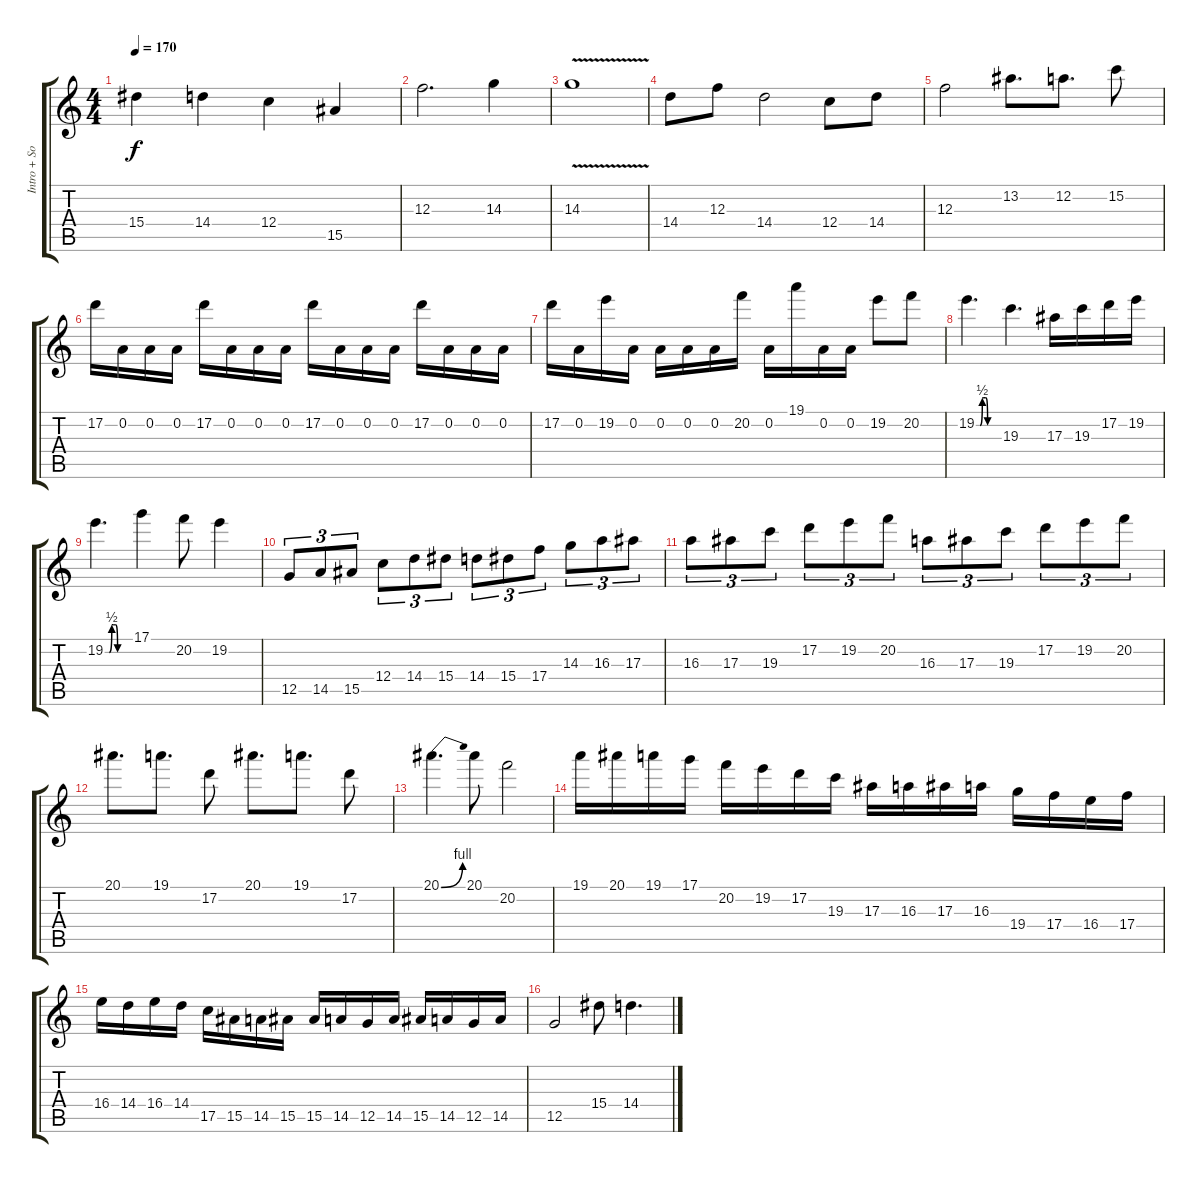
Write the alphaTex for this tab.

\track ("Intro + Solo" "Intro + So") {instrument electricguitarclean}
\staff {score tabs}
\tuning (D4 A3 F3 C3 G2 D2) {hide}
\ts (4 4)
\tempo 170
\clef g2
\ks c
15.4.4{dy f} 14.4.4 12.4.4 15.5.4 |
12.3.2{d} 14.3.4 |
14.3{v}.1 |
14.4.8 12.3.8 14.4.2 12.4.8 14.4.8 |
12.3.2 13.2.8{d} 12.2.8{d} 15.2.8 |
17.2.16 0.2.16 0.2.16 0.2.16 17.2.16 0.2.16 0.2.16 0.2.16 17.2.16 0.2.16 0.2.16 0.2.16 17.2.16 0.2.16 0.2.16 0.2.16 |
17.2.16 0.2.16 19.2.16 0.2.16 0.2.16 0.2.16 0.2.16 20.2.16 0.2.16 19.1.16 0.2.16 0.2.16 19.2.8 20.2.8 |
19.2{be (custom 0 0 5 0 10 0 16 2 20 2 23 2 25 2 30 0 60 0)}.4{d} 19.3.4{d} 17.3.16 19.3.16 17.2.16 19.2.16 |
19.2{be (custom 0 0 5 0 10 0 16 2 20 2 23 2 25 2 30 0 60 0)}.4{d} 17.1.4 20.2.8 19.2.4 |
12.5.8{tu (3 2)} 14.5.8{tu (3 2)} 15.5.8{tu (3 2)} 12.4.8{tu (3 2)} 14.4.8{tu (3 2)} 15.4.8{tu (3 2)} 14.4.8{tu (3 2)} 15.4.8{tu (3 2)} 17.4.8{tu (3 2)} 14.3.8{tu (3 2)} 16.3.8{tu (3 2)} 17.3.8{tu (3 2)} |
16.3.8{tu (3 2)} 17.3.8{tu (3 2)} 19.3.8{tu (3 2)} 17.2.8{tu (3 2)} 19.2.8{tu (3 2)} 20.2.8{tu (3 2)} 16.3.8{tu (3 2)} 17.3.8{tu (3 2)} 19.3.8{tu (3 2)} 17.2.8{tu (3 2)} 19.2.8{tu (3 2)} 20.2.8{tu (3 2)} |
20.1.8{d} 19.1.8{d} 17.2.8 20.1.8{d} 19.1.8{d} 17.2.8 |
20.1{be (bend 0 0 60 4)}.4{d} 20.1.8 20.2.2 |
19.1.16 20.1.16 19.1.16 17.1.16 20.2.16 19.2.16 17.2.16 19.3.16 17.3.16 16.3.16 17.3.16 16.3.16 19.4.16 17.4.16 16.4.16 17.4.16 |
16.4.16 14.4.16 16.4.16 14.4.16 17.5.16 15.5.16 14.5.16 15.5.16 15.5.16 14.5.16 12.5.16 14.5.16 15.5.16 14.5.16 12.5.16 14.5.16 |
12.5.2 15.4.8 14.4.4{d}
